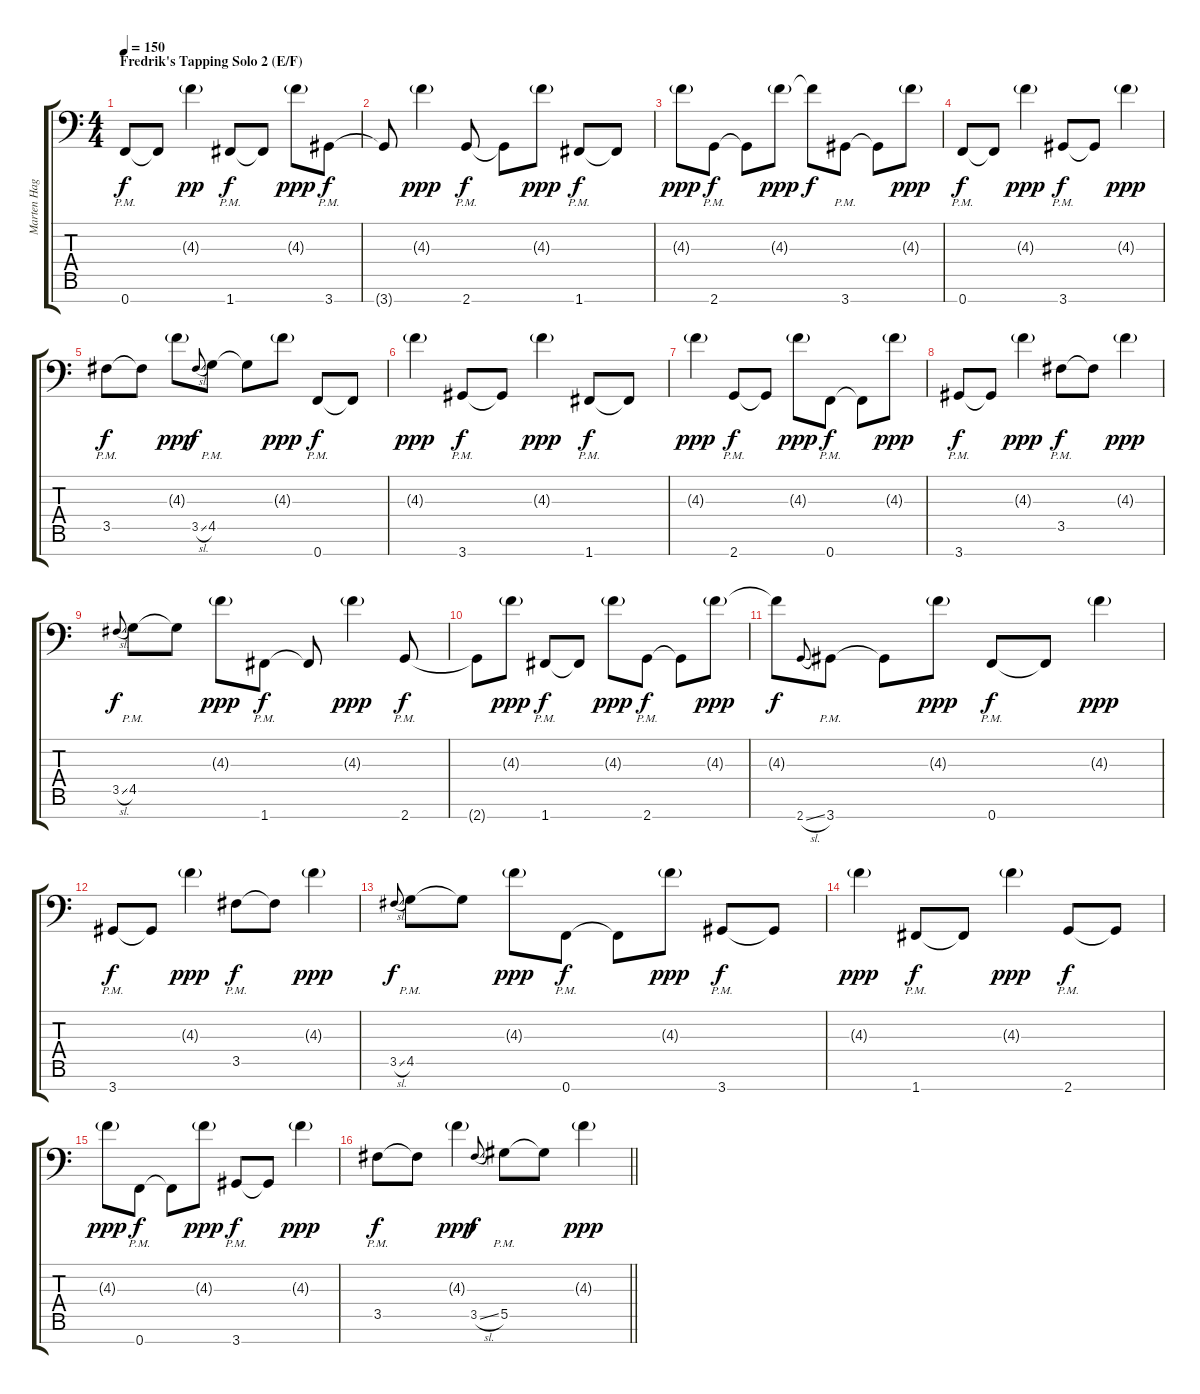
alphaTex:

\track ("Marten Hagstrom (8 string Guitar in F)" "Marten Hag") {instrument overdrivenguitar}
\staff {score tabs}
\tuning (Bb3 F3 Db3 Ab2 Eb2 B1 F1) {hide}
\ts (4 4)
\section ("" "Fredrik's Tapping Solo 2 (E/F)")
\tempo 150
\clef f4
\ks c
0.7{pm}.8{dy f} 0.7{t}.8 4.3{g}.4{dy pp} 1.7{pm}.8{dy f} 1.7{t}.8 4.3{g}.8{dy ppp} 3.7{pm}.8{dy f} |
3.7{t}.8 4.3{g}.4{dy ppp} 2.7{pm}.8{dy f} 2.7{t}.8 4.3{g}.8{dy ppp} 1.7{pm}.8{dy f} 1.7{t}.8 |
4.3{g}.8{dy ppp} 2.7{pm}.8{dy f} 2.7{t}.8 4.3{g}.8{dy ppp} 4.3{t}.8{dy f} 3.7{pm}.8 3.7{t}.8 4.3{g}.8{dy ppp} |
0.7{pm}.8{dy f} 0.7{t}.8 4.3{g}.4{dy ppp} 3.7{pm}.8{dy f} 3.7{t}.8 4.3{g}.4{dy ppp} |
3.5{pm}.8{dy f} 3.5{t}.8 4.3{g}.8{dy ppp} 3.5{sl}.8{gr onbeat dy f} 4.5{pm}.8 4.5{t}.8 4.3{g}.8{dy ppp} 0.7{pm}.8{dy f} 0.7{t}.8 |
4.3{g}.4{dy ppp} 3.7{pm}.8{dy f} 3.7{t}.8 4.3{g}.4{dy ppp} 1.7{pm}.8{dy f} 1.7{t}.8 |
4.3{g}.4{dy ppp} 2.7{pm}.8{dy f} 2.7{t}.8 4.3{g}.8{dy ppp} 0.7{pm}.8{dy f} 0.7{t}.8 4.3{g}.8{dy ppp} |
3.7{pm}.8{dy f} 3.7{t}.8 4.3{g}.4{dy ppp} 3.5{pm}.8{dy f} 3.5{t}.8 4.3{g}.4{dy ppp} |
3.5{sl}.8{gr onbeat dy f} 4.5{pm}.8 4.5{t}.8 4.3{g}.8{dy ppp} 1.7{pm}.8{dy f} 1.7{t}.8 4.3{g}.4{dy ppp} 2.7{pm}.8{dy f} |
2.7{t}.8 4.3{g}.8{dy ppp} 1.7{pm}.8{dy f} 1.7{t}.8 4.3{g}.8{dy ppp} 2.7{pm}.8{dy f} 2.7{t}.8 4.3{g}.8{dy ppp} |
4.3{t}.8{dy f} 2.7{sl}.8{gr onbeat} 3.7{pm}.8 3.7{t}.8 4.3{g}.8{dy ppp} 0.7{pm}.8{dy f} 0.7{t}.8 4.3{g}.4{dy ppp} |
3.7{pm}.8{dy f} 3.7{t}.8 4.3{g}.4{dy ppp} 3.5{pm}.8{dy f} 3.5{t}.8 4.3{g}.4{dy ppp} |
3.5{sl}.8{gr onbeat dy f} 4.5{pm}.8 4.5{t}.8 4.3{g}.8{dy ppp} 0.7{pm}.8{dy f} 0.7{t}.8 4.3{g}.8{dy ppp} 3.7{pm}.8{dy f} 3.7{t}.8 |
4.3{g}.4{dy ppp} 1.7{pm}.8{dy f} 1.7{t}.8 4.3{g}.4{dy ppp} 2.7{pm}.8{dy f} 2.7{t}.8 |
4.3{g}.8{dy ppp} 0.7{pm}.8{dy f} 0.7{t}.8 4.3{g}.8{dy ppp} 3.7{pm}.8{dy f} 3.7{t}.8 4.3{g}.4{dy ppp} |
\barLineRight lightlight
3.5{pm}.8{dy f} 3.5{t}.8 4.3{g}.4{dy ppp} 3.5{sl}.8{gr onbeat dy f} 5.5{pm}.8 5.5{t}.8 4.3{g}.4{dy ppp}
